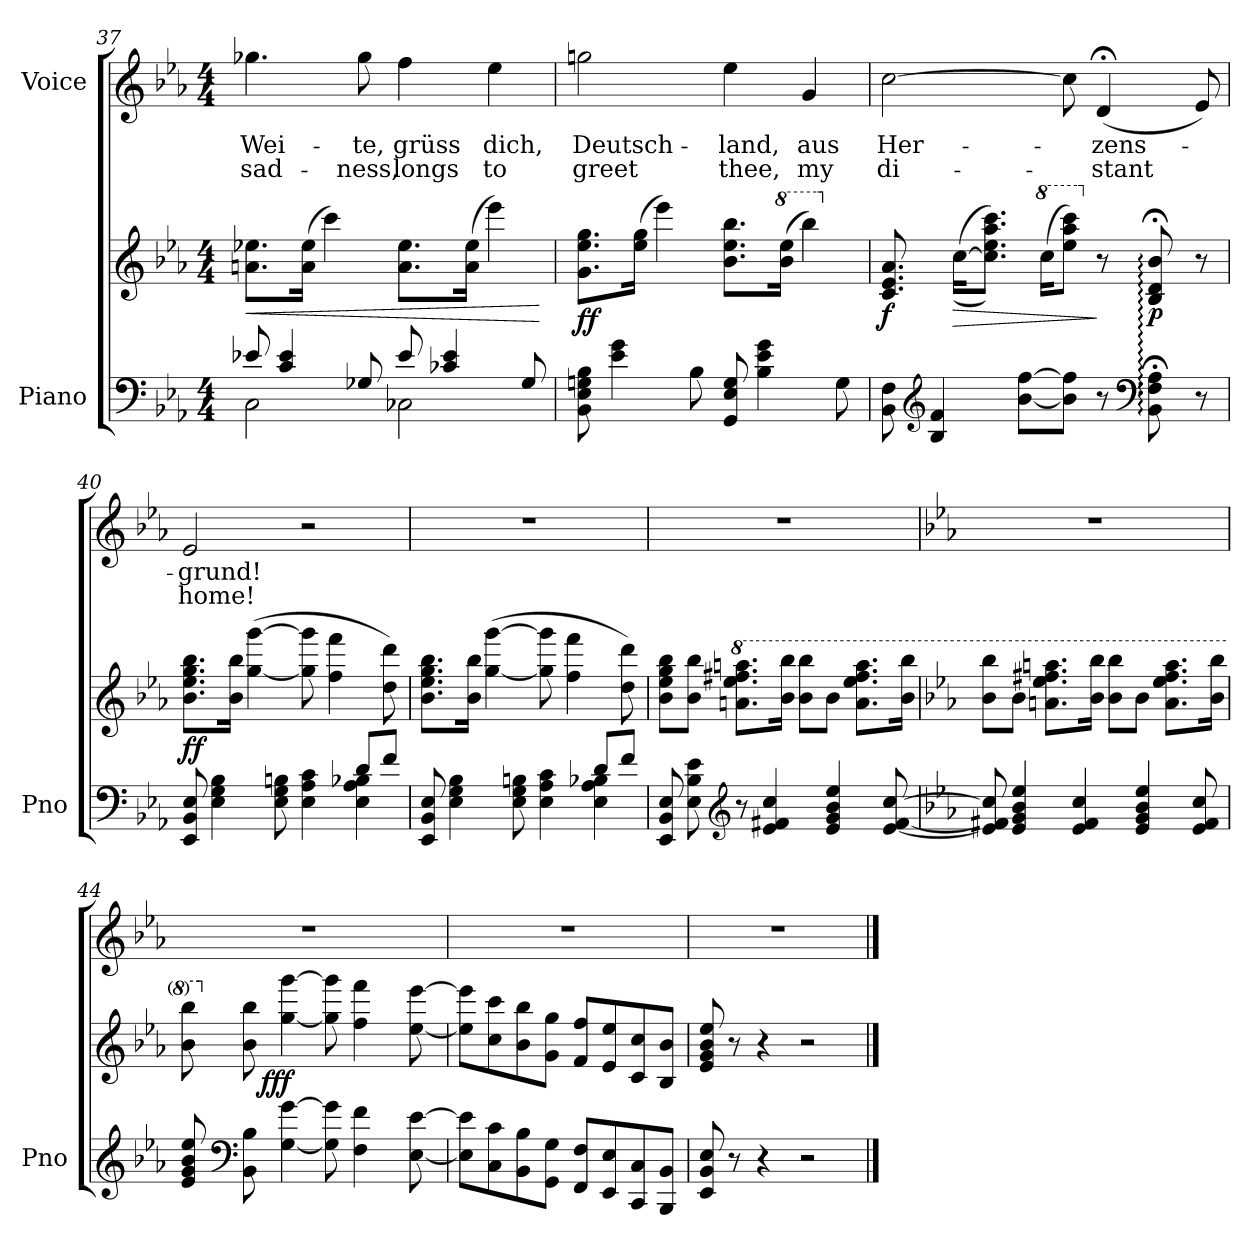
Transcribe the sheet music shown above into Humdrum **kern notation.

**kern	**kern	**dynam	**kern	**text	**text
*part2	*part2	*part2	*part1	*part1	*part1
*staff3	*staff2	*staff2/3	*staff1	*staff1	*staff1
*I"Piano	*	*	*I"Voice	*	*
*I'Pno	*	*	*	*	*
*clefF4	*clefG2	*	*clefG2	*	*
*k[b-e-a-]	*k[b-e-a-]	*	*k[b-e-a-]	*	*
*M4/4	*M4/4	*	*M4/4	*	*
=37	=37	=37	=37	=37	=37
*^	*	*	*	*	*
!	!	!	!LO:HP:b	!	!	!
8e-X/	2C\	8.an\ 8.ee-X\L	<	4.gg-X\	Wei-	sad-
4c/ 4e-/	.	.	.	.	.	.
.	.	(16a\ 16ee-\Jk	.	.	.	.
.	.	4ccc\)	.	.	.	.
8G-X/	.	.	.	8gg-\	-te,	-ness,
8e-/	2C-X\	8.a\ 8.ee-\L	.	4ff\	grüss	longs
4c-X/ 4e-/	.	.	.	.	.	.
.	.	(16a\ 16ee-\Jk	.	.	.	.
.	.	4eee-\)	.	4ee-\	dich,	to
8G-/	.	.	.	.	.	.
*v	*v	*	*	*	*	*
.	.	[	.	.	.
=38	=38	=38	=38	=38	=38
!	!	!LO:DY:b	!	!	!
8BB-\ 8E-\ 8Gn\ 8B-\	8.g\ 8.ee-\ 8.gg\L	ff	2ggn\	Deutsch-	greet
4e-\ 4g\	.	.	.	.	.
.	(16ee-\ 16gg\Jk	.	.	.	.
.	4eee-\)	.	.	.	.
8B-\	.	.	.	.	.
8GG/ 8E-/ 8G/	8.b-\ 8.ee-\ 8.bb-\L	.	4ee-\	-land,	thee,
4B-\ 4e-\ 4g\	.	.	.	.	.
*	*8va	*	*	*	*
.	(16bb-\ 16eee-\Jk	.	.	.	.
.	4bbb-\)	.	4g/	aus	my
8G\	.	.	.	.	.
=39	=39	=39	=39	=39	=39
*	*X8va	*	*	*	*
!	!	!LO:DY:b	!	!	!
8BB-\ 8F\	8.c/ 8.e-/ 8.a-/	f	[2cc\	Her-	di-
*clefG2	*	*	*	*	*
4B-/ 4f/	.	.	.	.	.
!	!	!LO:HP:b	!	!	!
.	((>[16cc\KL	>	.	.	.
.	8.cc\] 8.ee-\ 8.aa-\ 8.ccc\J))	.	.	.	.
[8b-\ [8ff\L	.	.	.	.	.
*	*8va	*	*	*	*
.	(16ccc\KL	.	.	.	.
8b-\] 8ff\]J	8eee-\ 8aaa-\ 8cccc\J)	.	8cc\]	.	.
*	*X8va	*	*	*	*
8r	8r	]	(4d;</	-zens-	-stant
*clefF4	*	*	*	*	*
!	!	!LO:DY:b	!	!	!
8BB-\::; 8F\::; 8A-\::;	8B-/::;< 8d/::;< 8b-/::;<	p	.	.	.
8r	8r	.	8e-/)	.	.
=40	=40	=40	=40	=40	=40
*^	*	*	*	*	*
!	!	!	!LO:DY:b	!	!	!
2.ryy	8EE-/ 8BB-/ 8E-/	8.b-\ 8.ee-\ 8.gg\ 8.bb-\L	ff	2e-/	grund!	home!
.	4E-\ 4G\ 4B-\	.	.	.	.	.
.	.	16b-\ 16bb-\Jk	.	.	.	.
.	.	([4gg\ [4ggg\	.	.	.	.
.	8E-\ 8G\ 8Bn\	.	.	.	.	.
.	4E-\ 4A-\ 4c\	8gg\] 8ggg\]	.	2r	.	.
.	.	4ff\ 4fff\	.	.	.	.
8d/L	4E-\ 4A-\ 4B-X\	.	.	.	.	.
8f/J	.	8dd\ 8ddd\)	.	.	.	.
=41	=41	=41	=41	=41	=41	=41
2.ryy	8EE-/ 8BB-/ 8E-/	8.b-\ 8.ee-\ 8.gg\ 8.bb-\L	.	1r	.	.
.	4E-\ 4G\ 4B-\	.	.	.	.	.
.	.	16b-\ 16bb-\Jk	.	.	.	.
.	.	([4gg\ [4ggg\	.	.	.	.
.	8E-\ 8G\ 8Bn\	.	.	.	.	.
.	4E-\ 4A-\ 4c\	8gg\] 8ggg\]	.	.	.	.
.	.	4ff\ 4fff\	.	.	.	.
8d/L	4E-\ 4A-\ 4B-X\	.	.	.	.	.
8f/J	.	8dd\ 8ddd\)	.	.	.	.
*v	*v	*	*	*	*	*
=42	=42	=42	=42	=42	=42
8EE-/ 8BB-/ 8E-/	8b-\ 8ee-\ 8gg\ 8bb-\L	.	1r	.	.
8E-\ 8B-\ 8e-\	8b-\ 8bb-\J	.	.	.	.
*clefG2	*	*	*	*	*
*	*8va	*	*	*	*
8r	8.aan\ 8.eee-\ 8.fff#X\ 8.aaan\L	.	.	.	.
4e-/ 4f#X/ 4cc/	.	.	.	.	.
.	16bb-\ 16bbb-\Jk	.	.	.	.
.	8bb-\ 8bbb-\L	.	.	.	.
4e-/ 4g/ 4b-/ 4ee-/	8bb-\J	.	.	.	.
.	8.aa\ 8.eee-\ 8.fff#\ 8.aaa\L	.	.	.	.
[8e-/ [8f#/ [8cc/	.	.	.	.	.
.	16bb-\ 16bbb-\Jk	.	.	.	.
=43	=43	=43	=43	=43	=43
*k[b-e-a-]	*k[b-e-a-]	*	*k[b-e-a-]	*	*
8e-/] 8f#X/] 8cc/]	8bb-\ 8bbb-\L	.	1r	.	.
4e-/ 4g/ 4b-/ 4ee-/	8bb-\J	.	.	.	.
.	8.aan\ 8.eee-\ 8.fff#X\ 8.aaan\L	.	.	.	.
4e-/ 4f#/ 4cc/	.	.	.	.	.
.	16bb-\ 16bbb-\Jk	.	.	.	.
.	8bb-\ 8bbb-\L	.	.	.	.
4e-/ 4g/ 4b-/ 4ee-/	8bb-\J	.	.	.	.
.	8.aa\ 8.eee-\ 8.fff#\ 8.aaa\L	.	.	.	.
8e-/ 8f#/ 8cc/	.	.	.	.	.
.	16bb-\ 16bbb-\Jk	.	.	.	.
=44	=44	=44	=44	=44	=44
*	*^	*	*	*	*
8e-/ 8g/ 8b-/ 8ee-/	8bb-\ 8bbb-\	8.ryy	.	1r	.	.
*clefF4	*	*	*	*	*	*
*	*X8va	*	*	*	*	*
8BB-\ 8B-\	8b-\ 8bb-\	.	.	.	.	.
!	!	!	!LO:DY:b	!	!	!
.	.	2ryy	fff	.	.	.
[4G\ [4g\	[4gg\ [4ggg\	.	.	.	.	.
8G\] 8g\]	8gg\] 8ggg\]	.	.	.	.	.
4F\ 4f\	4ff\ 4fff\	.	.	.	.	.
.	.	4ryy	.	.	.	.
[8E-\ [8e-\	[8ee-\ [8eee-\	.	.	.	.	.
.	.	16ryy	.	.	.	.
*	*v	*v	*	*	*	*
=45	=45	=45	=45	=45	=45
8E-\] 8e-\]L	8ee-\] 8eee-\]L	.	1r	.	.
8C\ 8c\	8cc\ 8ccc\	.	.	.	.
8BB-\ 8B-\	8b-\ 8bb-\	.	.	.	.
8GG\ 8G\J	8g\ 8gg\J	.	.	.	.
8FF/ 8F/L	8f/ 8ff/L	.	.	.	.
8EE-/ 8E-/	8e-/ 8ee-/	.	.	.	.
8CC/ 8C/	8c/ 8cc/	.	.	.	.
8BBB-/ 8BB-/J	8B-/ 8b-/J	.	.	.	.
=46	=46	=46	=46	=46	=46
8EE-/ 8BB-/ 8E-/	8e-/ 8g/ 8b-/ 8ee-/	.	1r	.	.
8r	8r	.	.	.	.
4r	4r	.	.	.	.
2r	2r	.	.	.	.
==	==	==	==	==	==
*-	*-	*-	*-	*-	*-
